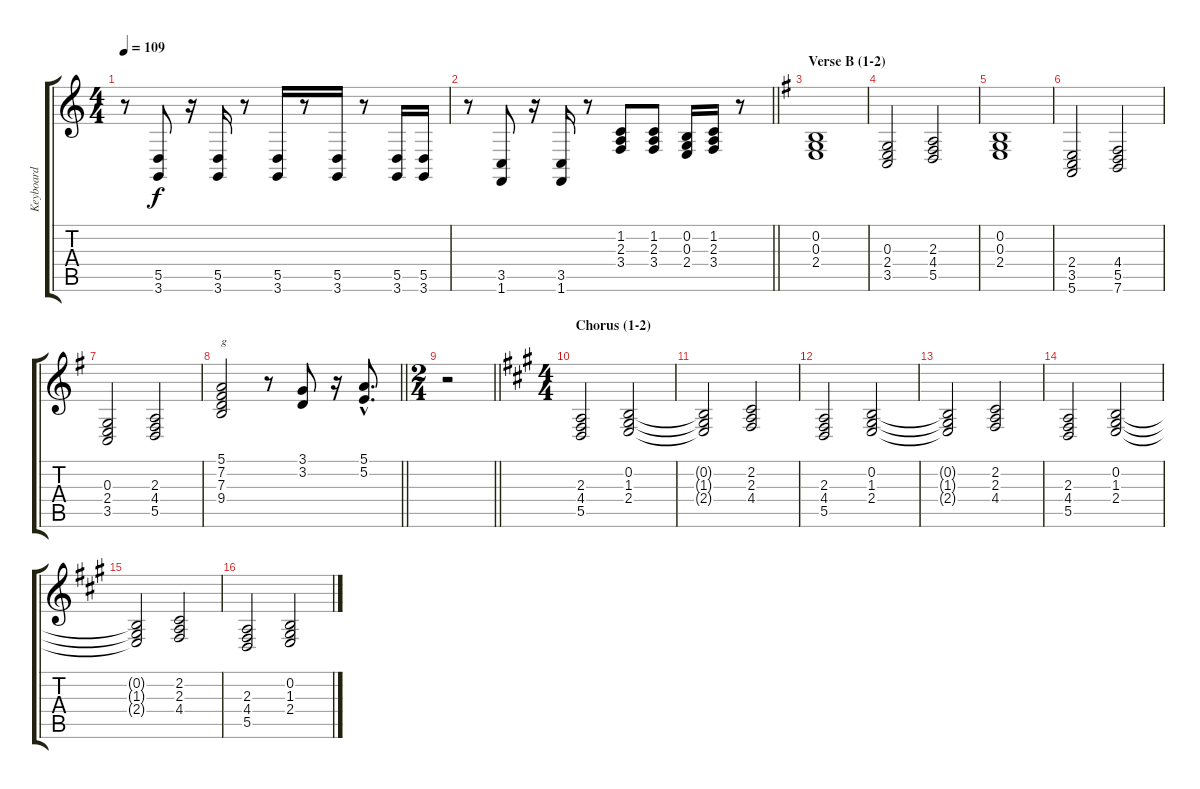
\track ("Keyboard" "Keyboard") {instrument drawbarorgan}
\staff {score tabs}
\tuning (E4 B3 G3 D3 A2 E2) {hide}
\ts (4 4)
\tempo 109
\clef g2
\ks aminor
r.8{dy f} (5.5 3.6).8 r.16 (5.5 3.6).16 r.8 (5.5 3.6).16 r.8 (5.5 3.6).16 r.8 (5.5 3.6).16 (5.5 3.6).16 |
\barLineRight lightlight
r.8 (3.5 1.6).8 r.16 (3.5 1.6).16 r.8 (1.2 2.3 3.4).8 (1.2 2.3 3.4).8 (0.2 0.3 2.4).16 (1.2 2.3 3.4).16 r.8 |
\section ("" "Verse B (1-2)")
\ks eminor
(0.2 0.3 2.4).1 |
(0.3 2.4 3.5).2 (2.3 4.4 5.5).2 |
(0.2 0.3 2.4).1 |
(2.4 3.5 5.6).2 (4.4 5.5 7.6).2 |
(0.3 2.4 3.5).2 (2.3 4.4 5.5).2 |
\barLineRight lightlight
(5.1 7.2 7.3 9.4).2{txt "g"} r.8 (3.1 3.2).8 r.16 (5.1{hac} 5.2{hac}).8{d} |
\ts (2 4)
\barLineRight lightlight
r.2 |
\ts (4 4)
\section ("" "Chorus (1-2)")
\ks f#minor
(2.3 4.4 5.5).2 (0.2 1.3 2.4).2 |
(0.2{t} 1.3{t} 2.4{t}).2 (2.2 2.3 4.4).2 |
(2.3 4.4 5.5).2 (0.2 1.3 2.4).2 |
(0.2{t} 1.3{t} 2.4{t}).2 (2.2 2.3 4.4).2 |
(2.3 4.4 5.5).2 (0.2 1.3 2.4).2 |
(0.2{t} 1.3{t} 2.4{t}).2 (2.2 2.3 4.4).2 |
(2.3 4.4 5.5).2 (0.2 1.3 2.4).2
